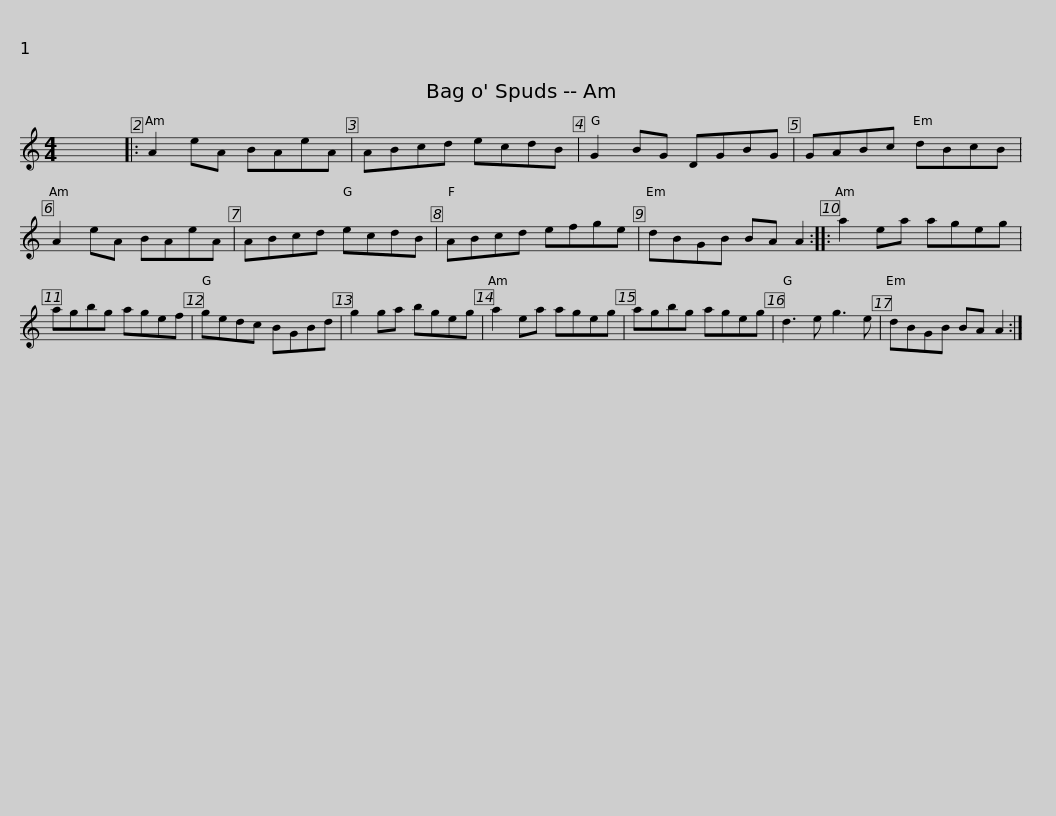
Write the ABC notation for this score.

X:1
L:1/8
M:4/4
I:linebreak $
K:C
V:1 treble
V:1
 x8 |: A2 eA BAeA | ABcd ecdB | G2 BG DGBG | GABc dBcB | %5
 A2 eA BAeA |$ ABcd ecdB | ABcd efge | dBGB BA A2 :: a2 ea ageg | %10
 agbg agef |$ gedc BGBd | g2 ga bgeg | a2 ea ageg | agbg ageg | %15
 d3 e g3 e | dBGB BA A2 :| %17
